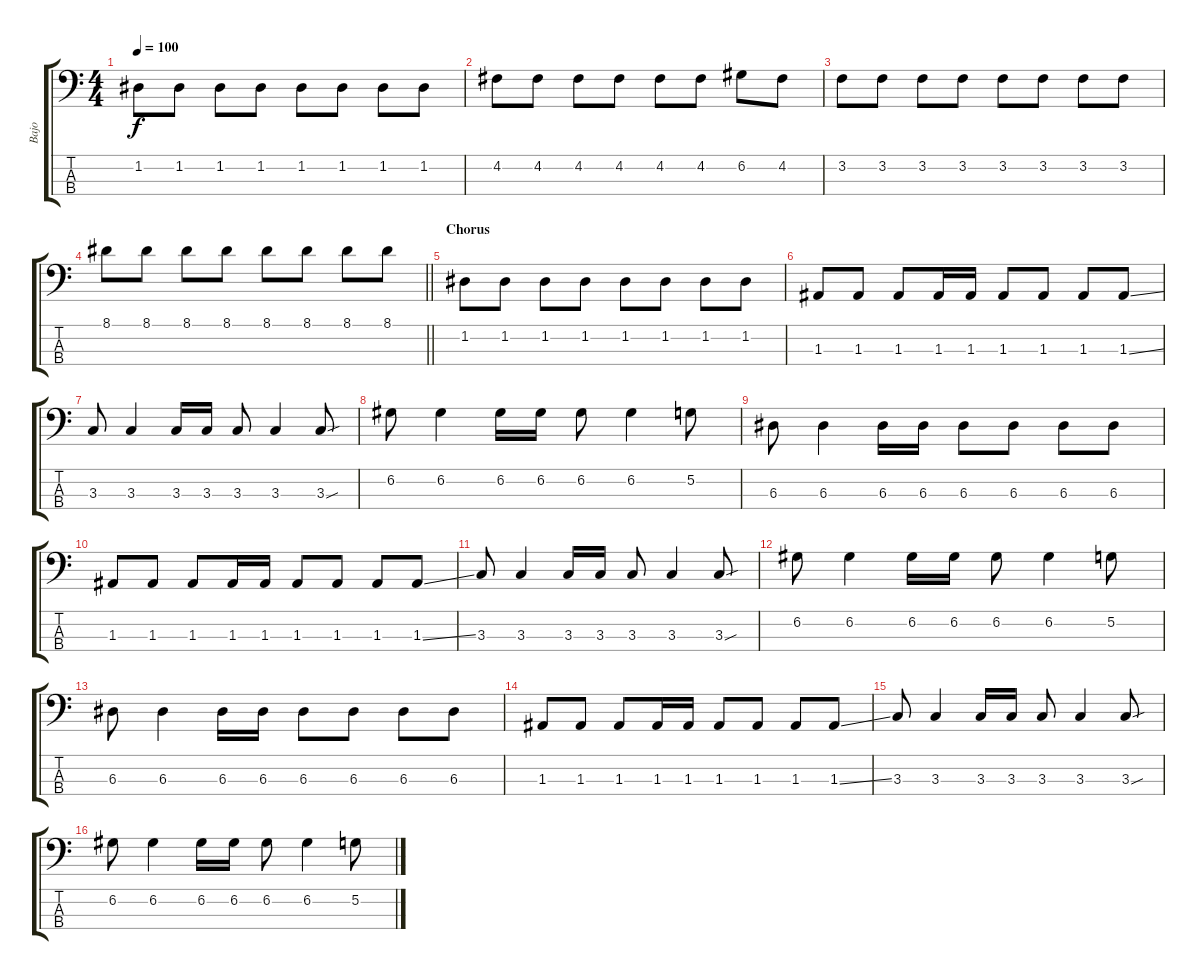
\track ("Bajo" "Bajo") {instrument electricbassfinger}
\staff {score tabs}
\tuning (G2 D2 A1 E1) {hide}
\ts (4 4)
\tempo 100
\clef f4
\ks c
1.2.8{dy f} 1.2.8 1.2.8 1.2.8 1.2.8 1.2.8 1.2.8 1.2.8 |
4.2.8 4.2.8 4.2.8 4.2.8 4.2.8 4.2.8 6.2.8 4.2.8 |
3.2.8 3.2.8 3.2.8 3.2.8 3.2.8 3.2.8 3.2.8 3.2.8 |
\barLineRight lightlight
8.1.8 8.1.8 8.1.8 8.1.8 8.1.8 8.1.8 8.1.8 8.1.8 |
\section ("" "Chorus")
1.2.8 1.2.8 1.2.8 1.2.8 1.2.8 1.2.8 1.2.8 1.2.8 |
1.3.8 1.3.8 1.3.8 1.3.16 1.3.16 1.3.8 1.3.8 1.3.8 1.3{ss}.8 |
3.3.8 3.3.4 3.3.16 3.3.16 3.3.8 3.3.4 3.3{sou}.8 |
6.2.8 6.2.4 6.2.16 6.2.16 6.2.8 6.2.4 5.2.8 |
6.3.8 6.3.4 6.3.16 6.3.16 6.3.8 6.3.8 6.3.8 6.3.8 |
1.3.8 1.3.8 1.3.8 1.3.16 1.3.16 1.3.8 1.3.8 1.3.8 1.3{ss}.8 |
3.3.8 3.3.4 3.3.16 3.3.16 3.3.8 3.3.4 3.3{sou}.8 |
6.2.8 6.2.4 6.2.16 6.2.16 6.2.8 6.2.4 5.2.8 |
6.3.8 6.3.4 6.3.16 6.3.16 6.3.8 6.3.8 6.3.8 6.3.8 |
1.3.8 1.3.8 1.3.8 1.3.16 1.3.16 1.3.8 1.3.8 1.3.8 1.3{ss}.8 |
3.3.8 3.3.4 3.3.16 3.3.16 3.3.8 3.3.4 3.3{sou}.8 |
6.2.8 6.2.4 6.2.16 6.2.16 6.2.8 6.2.4 5.2.8
